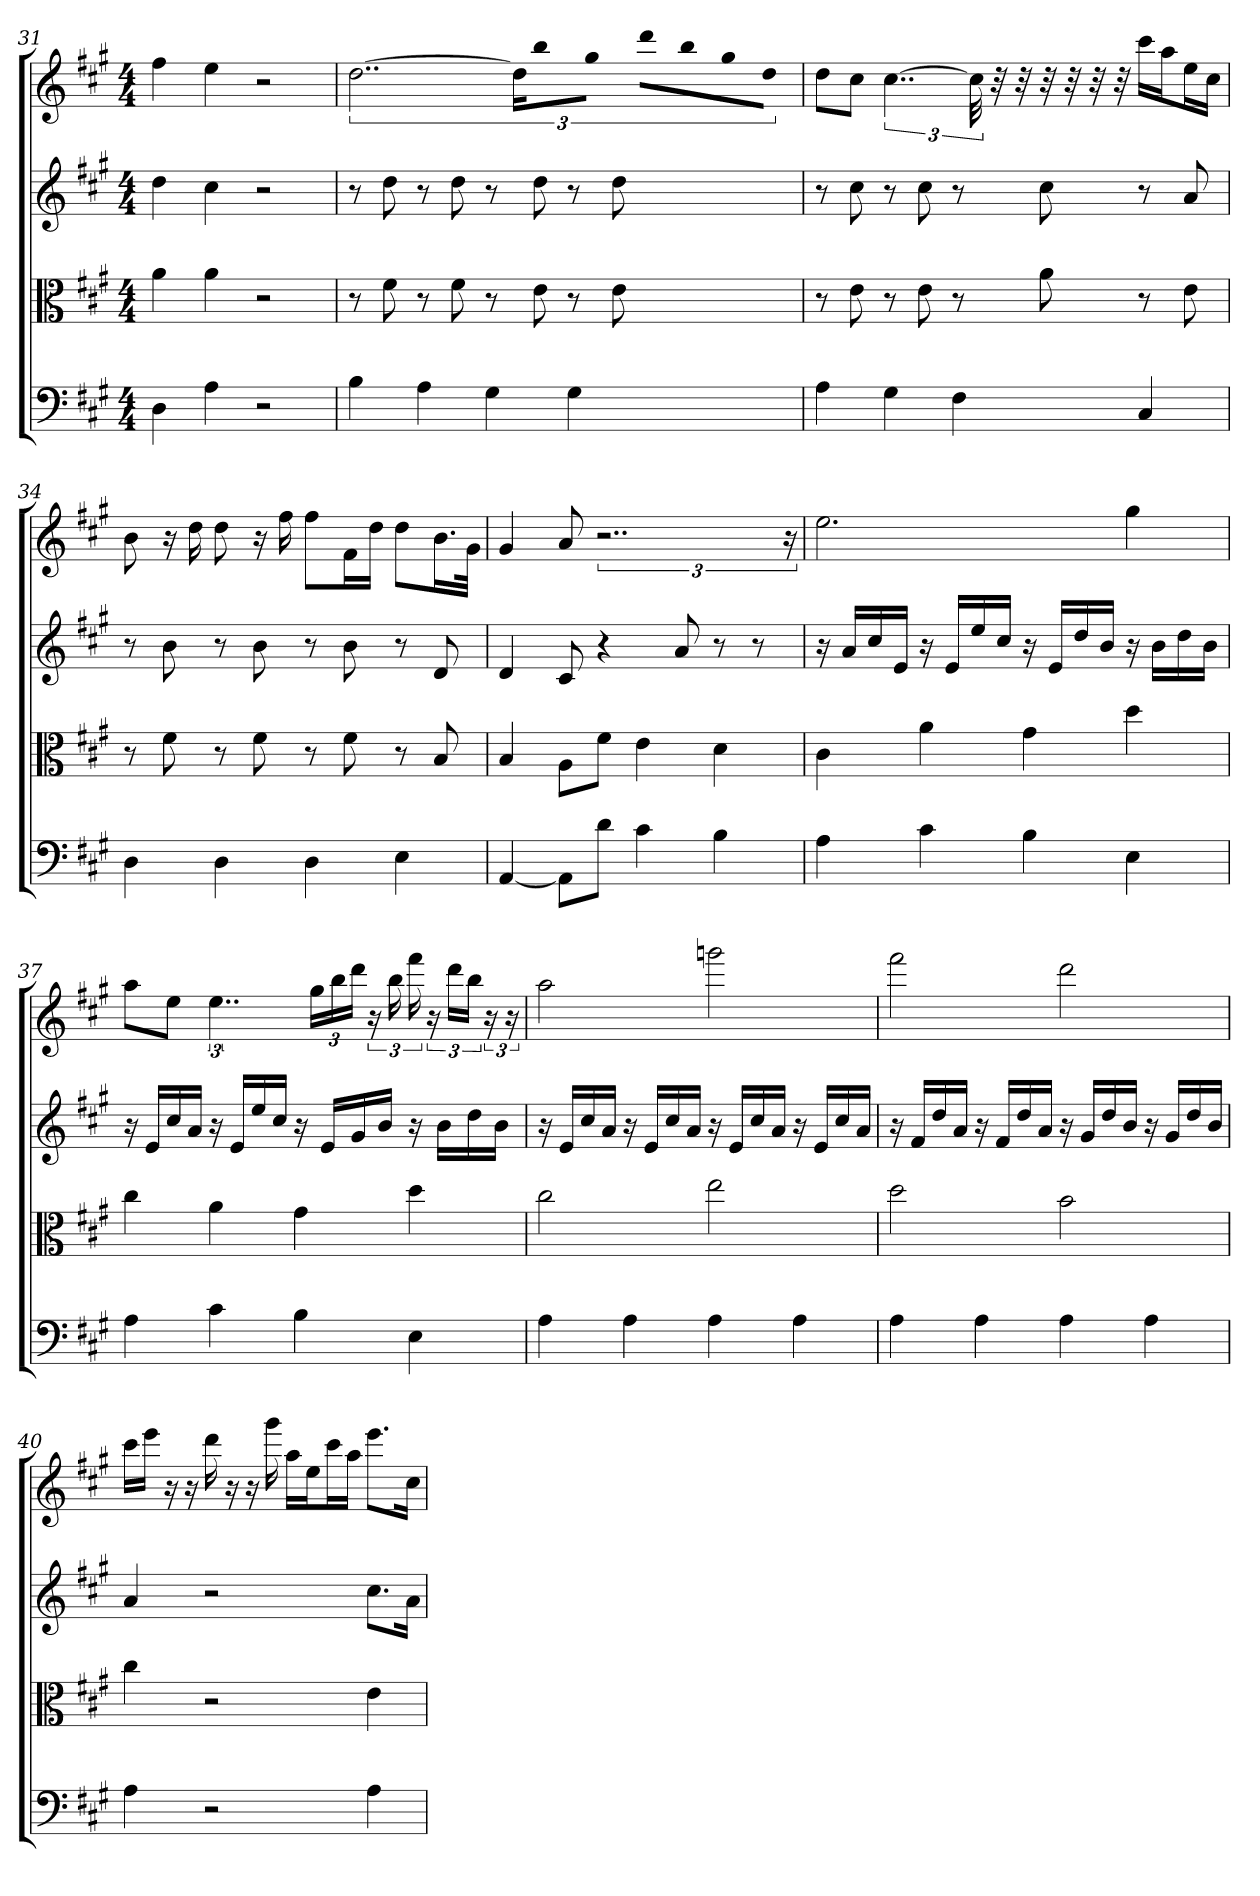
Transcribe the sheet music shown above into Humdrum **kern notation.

**kern	**kern	**kern	**kern
*part4	*part3	*part2	*part1
*staff4	*staff3	*staff2	*staff1
*clefF4	*clefC3	*clefG2	*clefG2
*k[f#c#g#]	*k[f#c#g#]	*k[f#c#g#]	*k[f#c#g#]
*A:	*A:	*A:	*A:
*M4/4	*M4/4	*M4/4	*M4/4
=31	=31	=31	=31
4D	4a	4dd	4ff#
4A	4a	4cc#	4ee
2r	2r	2r	2r
=32	=32	=32	=32
4B	8r	8r	[3..dd
.	8f#	8dd	.
4A	8r	8r	.
.	8f#	8dd	.
4G#	8r	8r	.
.	.	.	24dd\LL]
.	8e	8dd	16bb\
.	.	.	16gg#\JJ
4G#	8r	8r	16ddd\LL
.	.	.	16bb\J
.	8e	8dd	16gg#\L
.	.	.	16dd\JJ
=33	=33	=33	=33
4A	8r	8r	8dd\L
.	8e	8cc#	8cc#\J
4G#	8r	8r	[6..cc#
.	8e	8cc#	.
4F#	8r	8r	.
.	.	.	48cc#]
.	.	.	32r
.	.	.	32r
.	8a	8cc#	32r
.	.	.	32r
.	.	.	32r
.	.	.	32r
4C#	8r	8r	16ccc#\LL
.	.	.	16aa\J
.	8e	8a	16ee\L
.	.	.	16cc#\JJ
=34	=34	=34	=34
4D	8r	8r	8b
.	8f#	8b	16r
.	.	.	16dd
4D	8r	8r	8dd
.	8f#	8b	16r
.	.	.	16ff#
4D	8r	8r	8ff#\L
.	8f#	8b	16f#\L
.	.	.	16dd\JJ
4E	8r	8r	8dd\L
.	8B	8d	16.b\L
.	.	.	32g#\JJk
=35	=35	=35	=35
[4AA	4B	4d	4g#
8AA\L]	8A\L	8c#	8a
8d\J	8f#\J	4r	3..r
4c#	4e	.	.
.	.	8a	.
4B	4d	8r	.
.	.	8r	.
.	.	.	24r
=36	=36	=36	=36
4A	4c#	16r	2.ee
.	.	16a/LL	.
.	.	16cc#/	.
.	.	16e/JJ	.
4c#	4a	16r	.
.	.	16e/LL	.
.	.	16ee/	.
.	.	16cc#/JJ	.
4B	4g#	16r	.
.	.	16e/LL	.
.	.	16dd/	.
.	.	16b/JJ	.
4E	4dd	16r	4gg#
.	.	16b\LL	.
.	.	16dd\	.
.	.	16b\JJ	.
=37	=37	=37	=37
4A	4cc#	16r	8aa\L
.	.	16e/LL	.
.	.	16cc#/	8ee\J
.	.	16a/JJ	.
4c#	4a	16r	6..ee
.	.	16e/LL	.
.	.	16ee/	.
.	.	16cc#/JJ	.
4B	4g#	16r	.
.	.	.	24gg#\LL
.	.	16e/LL	.
.	.	.	24bb\
.	.	16g#/	24ddd\JJ
.	.	.	24r
.	.	16b/JJ	.
.	.	.	24bb
4E	4dd	16r	24fff#
.	.	.	24r
.	.	16b\LL	.
.	.	.	24ddd\LL
.	.	16dd\	24bb\JJ
.	.	.	24r
.	.	16b\JJ	.
.	.	.	24r
=38	=38	=38	=38
4A	2cc#	16r	2aa
.	.	16e/LL	.
.	.	16cc#/	.
.	.	16a/JJ	.
4A	.	16r	.
.	.	16e/LL	.
.	.	16cc#/	.
.	.	16a/JJ	.
4A	2ee	16r	2gggn
.	.	16e/LL	.
.	.	16cc#/	.
.	.	16a/JJ	.
4A	.	16r	.
.	.	16e/LL	.
.	.	16cc#/	.
.	.	16a/JJ	.
=39	=39	=39	=39
4A	2dd	16r	2fff#
.	.	16f#/LL	.
.	.	16dd/	.
.	.	16a/JJ	.
4A	.	16r	.
.	.	16f#/LL	.
.	.	16dd/	.
.	.	16a/JJ	.
4A	2b	16r	2ddd
.	.	16g#/LL	.
.	.	16dd/	.
.	.	16b/JJ	.
4A	.	16r	.
.	.	16g#/LL	.
.	.	16dd/	.
.	.	16b/JJ	.
=40	=40	=40	=40
4A	4cc#	4a	16ccc#\LL
.	.	.	16eee\JJ
.	.	.	16r
.	.	.	16r
2r	2r	2r	16ddd
.	.	.	16r
.	.	.	16r
.	.	.	16ggg#
.	.	.	16aa\LL
.	.	.	16ee\J
.	.	.	16ccc#\L
.	.	.	16aa\JJ
4A	4e	8.cc#\L	8.eee\L
.	.	16a\Jk	16cc#\Jk
=	=	=	=
*-	*-	*-	*-
